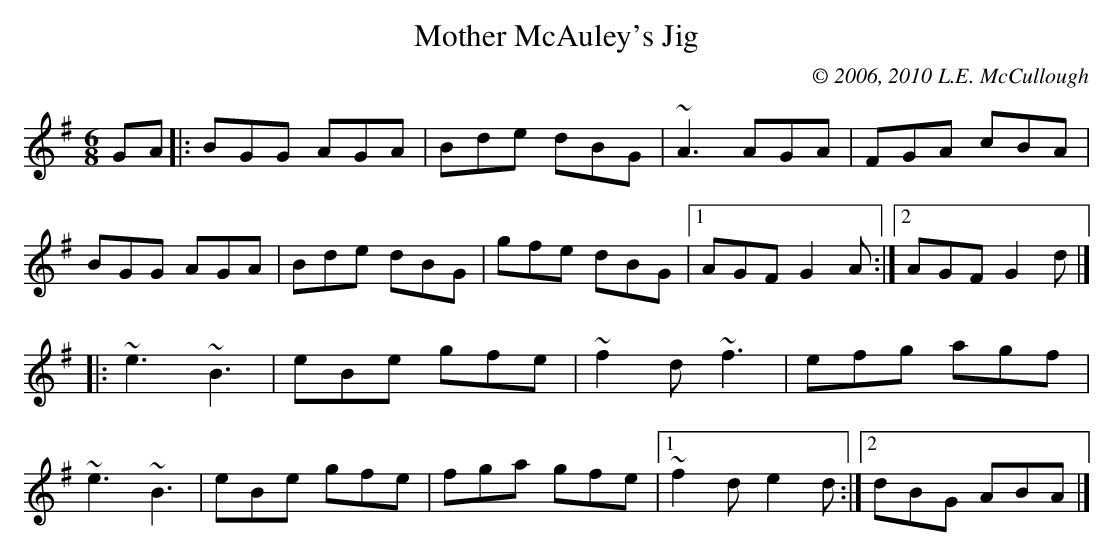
X:1
T:Mother McAuley's Jig
C:© 2006, 2010 L.E. McCullough
M:6/8
L:1/8
K:G
GA|:BGG AGA|Bde dBG|~A3 AGA|FGA cBA|
BGG AGA|Bde dBG|gfe dBG|1 AGF G2A:|2 AGF G2d|]
|:~e3 ~B3|eBe gfe|~f2d ~f3|efg agf|
~e3 ~B3|eBe gfe|fga gfe|1 ~f2d e2d:|2 dBG ABA|]
